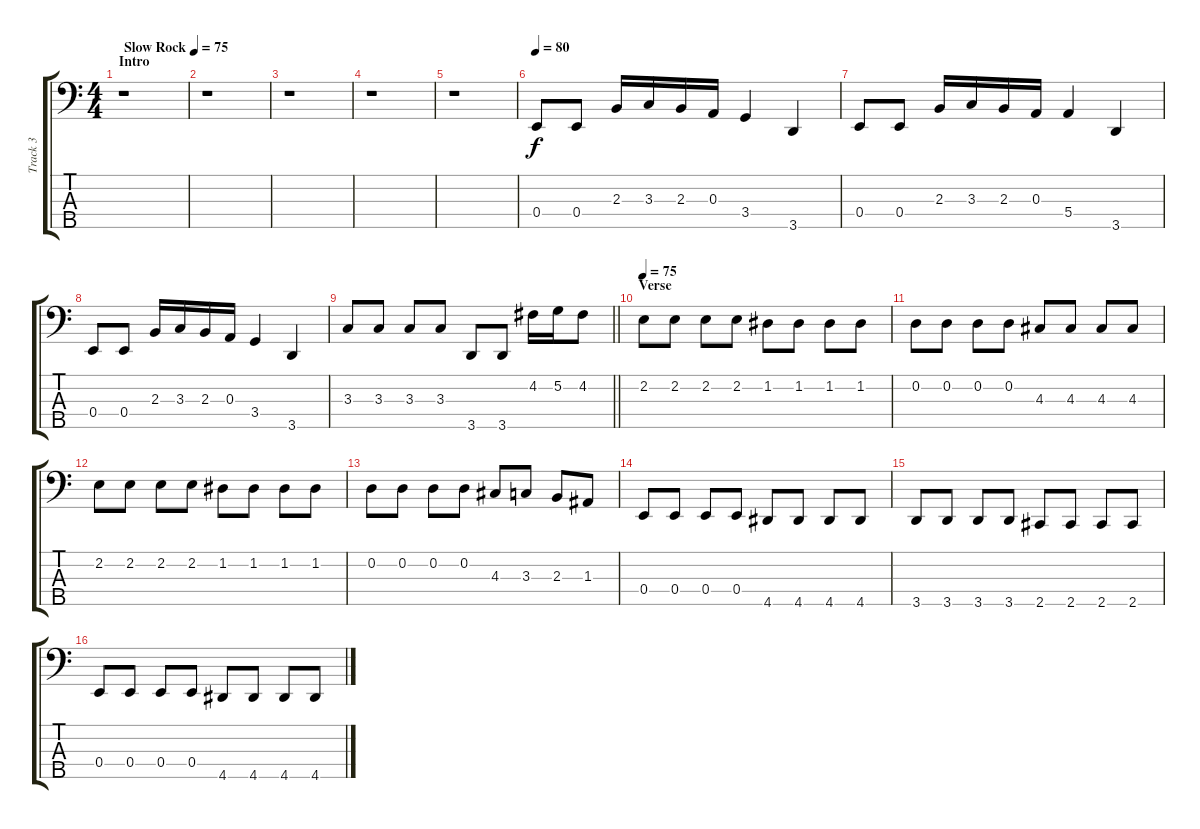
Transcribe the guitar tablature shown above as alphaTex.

\track ("Track 3" "Track 3") {instrument electricbassfinger}
\staff {score tabs}
\tuning (G2 D2 A1 E1 B0) {hide}
\ts (4 4)
\section ("" "Intro")
\tempo (75 "Slow Rock")
\clef f4
\ks c
r.1{dy f instrument electricbassfinger} |
r.1 |
r.1 |
r.1 |
r.1 |
\tempo 80
0.4.8 0.4.8 2.3.16 3.3.16 2.3.16 0.3.16 3.4.4 3.5.4 |
0.4.8 0.4.8 2.3.16 3.3.16 2.3.16 0.3.16 5.4.4 3.5.4 |
0.4.8 0.4.8 2.3.16 3.3.16 2.3.16 0.3.16 3.4.4 3.5.4 |
\barLineRight lightlight
3.3.8 3.3.8 3.3.8 3.3.8 3.5.8 3.5.8 4.2.16 5.2.16 4.2.8 |
\section ("" "Verse")
\tempo 75
2.2.8 2.2.8 2.2.8 2.2.8 1.2.8 1.2.8 1.2.8 1.2.8 |
0.2.8 0.2.8 0.2.8 0.2.8 4.3.8 4.3.8 4.3.8 4.3.8 |
2.2.8 2.2.8 2.2.8 2.2.8 1.2.8 1.2.8 1.2.8 1.2.8 |
0.2.8 0.2.8 0.2.8 0.2.8 4.3.8 3.3.8 2.3.8 1.3.8 |
0.4.8 0.4.8 0.4.8 0.4.8 4.5.8 4.5.8 4.5.8 4.5.8 |
3.5.8 3.5.8 3.5.8 3.5.8 2.5.8 2.5.8 2.5.8 2.5.8 |
0.4.8 0.4.8 0.4.8 0.4.8 4.5.8 4.5.8 4.5.8 4.5.8
